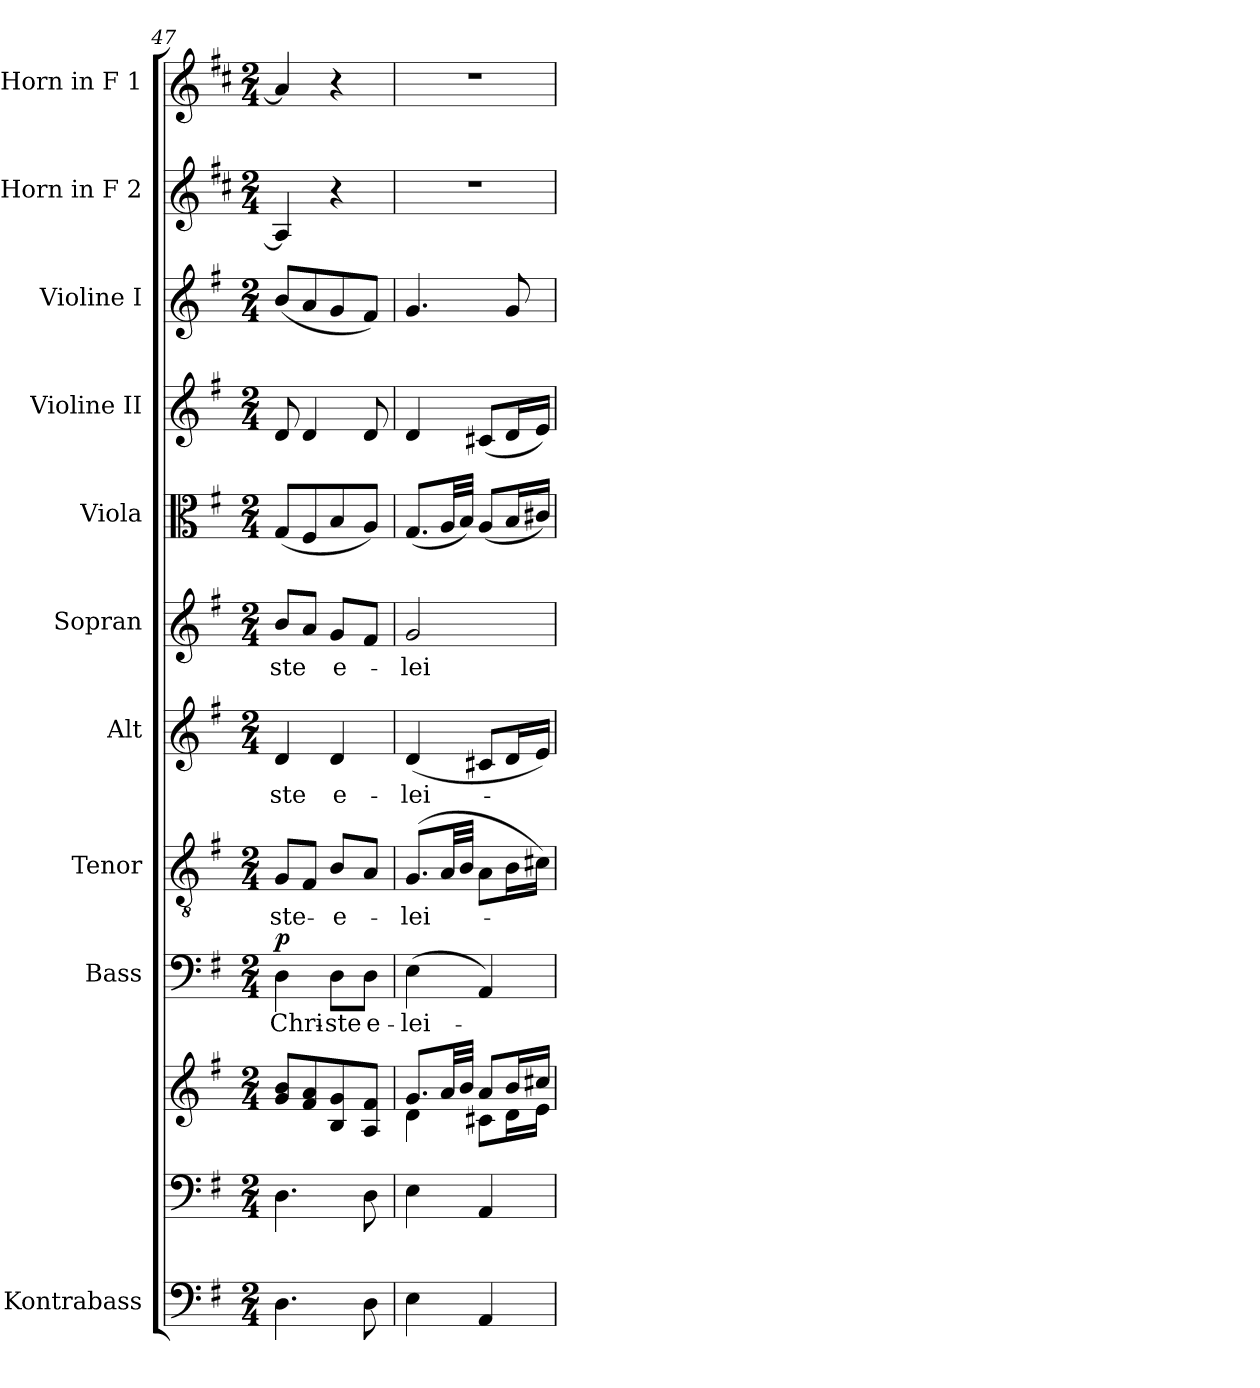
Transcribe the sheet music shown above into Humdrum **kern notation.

**kern	**kern	**kern	**kern	**text	**dynam	**kern	**text	**kern	**text	**kern	**text	**kern	**kern	**kern	**kern	**kern
*part11	*part10	*part10	*part9	*part9	*part9	*part8	*part8	*part7	*part7	*part6	*part6	*part5	*part4	*part3	*part2	*part1
*staff12	*staff11	*staff10	*staff9	*staff9	*staff9	*staff8	*staff8	*staff7	*staff7	*staff6	*staff6	*staff5	*staff4	*staff3	*staff2	*staff1
*I"Kontrabass	*	*	*I"Bass	*	*	*I"Tenor	*	*I"Alt	*	*I"Sopran	*	*I"Viola	*I"Violine II	*I"Violine I	*I"Horn in F 2	*I"Horn in F 1
*I'Kb.	*	*	*I'B.	*	*	*I'T.	*	*I'A.	*	*I'S.	*	*I'Vla.	*I'Vl. II	*I'Vl. I	*	*
*clefF4	*clefF4	*clefG2	*clefF4	*	*	*clefGv2	*	*clefG2	*	*clefG2	*	*clefC3	*clefG2	*clefG2	*clefG2	*clefG2
*ITrd7c12	*	*	*	*	*	*	*	*	*	*	*	*	*	*	*ITrd4c7	*ITrd4c7
*k[f#]	*k[f#]	*k[f#]	*k[f#]	*	*	*k[f#]	*	*k[f#]	*	*k[f#]	*	*k[f#]	*k[f#]	*k[f#]	*k[f#]	*k[f#]
*G:	*G:	*G:	*G:	*	*	*G:	*	*G:	*	*G:	*	*G:	*G:	*G:	*G:	*G:
*M2/4	*M2/4	*M2/4	*M2/4	*	*	*M2/4	*	*M2/4	*	*M2/4	*	*M2/4	*M2/4	*M2/4	*M2/4	*M2/4
=47	=47	=47	=47	=47	=47	=47	=47	=47	=47	=47	=47	=47	=47	=47	=47	=47
!	!	!	!	!LO:LY:b	!LO:DY:a	!	!LO:LY:b	!	!LO:LY:b	!	!LO:LY:b	!	!	!	!	!
4.DD\	4.D\	8g/ 8b/L	4D\	Chri-	p	8G/L	-ste-	4d/	-ste	8b/L	-ste	(<8G/L	8d/	(<8b/L	4D/]	4d/]
.	.	8f#/ 8a/	.	.	.	8F#/J	.	.	.	8a/J	.	8F#/	4d/	8a/	.	.
!	!	!	!	!LO:LY:b	!	!	!LO:LY:b	!	!LO:LY:b	!	!LO:LY:b	!	!	!	!	!
.	.	8B/ 8g/	8D\L	-ste	.	8B/L	-e-	4d/	e-	8g/L	e-	8B/	.	8g/	4r	4r
!	!	!	!	!LO:LY:b	!	!	!	!	!	!	!	!	!	!	!	!
8DD\	8D\	8A/ 8f#/J	8D\J	e-	.	8A/J	.	.	.	8f#/J	.	8A/J)	8d/	8f#/J)	.	.
!!LO:PB:g=z
=48	=48	=48	=48	=48	=48	=48	=48	=48	=48	=48	=48	=48	=48	=48	=48	=48
*	*	*^	*	*	*	*	*	*	*	*	*	*	*	*	*	*
!	!	!	!	!	!LO:LY:b	!	!	!LO:LY:b	!	!LO:LY:b	!	!LO:LY:b	!	!	!	!	!
4EE\	4E\	8.g/L	4d\	(>4E\	-lei-	.	(>8.G/L	-lei-	(<4d/	-lei-	2g/	-lei-	(<8.G/L	4d/	4.g/	2r	2r
.	.	32a/LL	.	.	.	.	32A/LL	.	.	.	.	.	32A/LL	.	.	.	.
.	.	32b/JJJ	.	.	.	.	32B/JJJ	.	.	.	.	.	32B/JJJ)	.	.	.	.
4AAA/	4AA/	8a/L	8c#X\L	4AA/)	.	.	8A\L	.	8c#X/L	.	.	.	(<8A/L	(<8c#X/L	.	.	.
.	.	16b/L	16d\L	.	.	.	16B\L	.	16d/L	.	.	.	16B/L	16d/L	8g/	.	.
.	.	16cc#X/JJ	16e\JJ	.	.	.	16c#X\JJ)	.	16e/JJ)	.	.	.	16c#X/JJ)	16e/JJ)	.	.	.
*	*	*v	*v	*	*	*	*	*	*	*	*	*	*	*	*	*	*
=	=	=	=	=	=	=	=	=	=	=	=	=	=	=	=	=
*-	*-	*-	*-	*-	*-	*-	*-	*-	*-	*-	*-	*-	*-	*-	*-	*-
